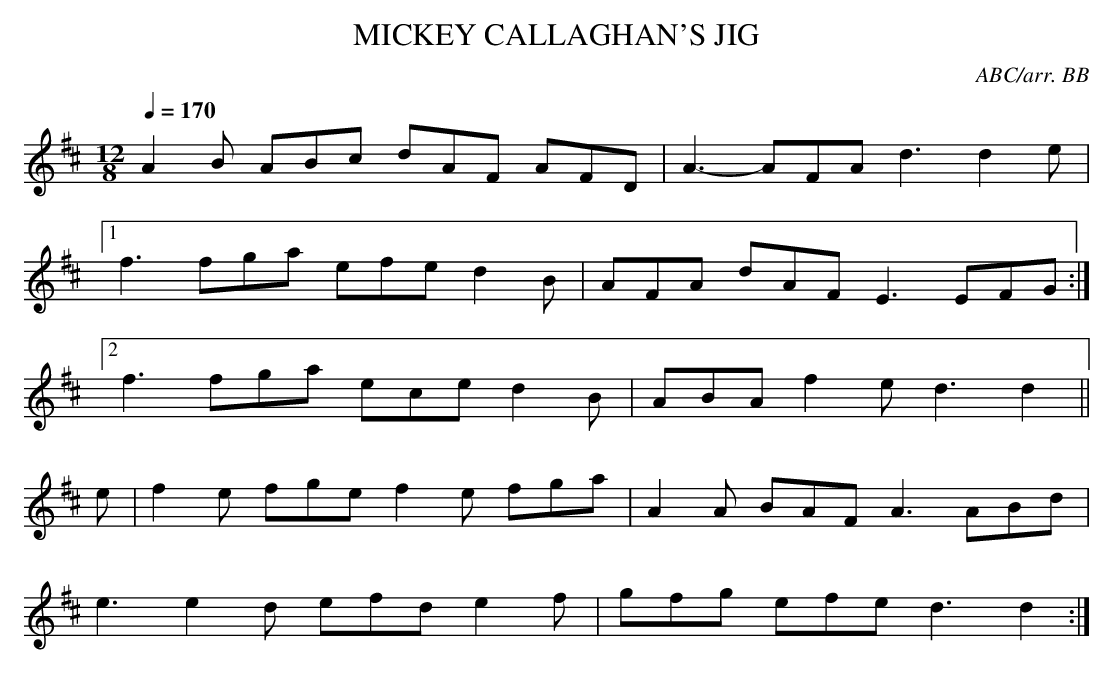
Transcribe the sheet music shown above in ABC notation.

X:1
T:MICKEY CALLAGHAN'S JIG
C:ABC/arr. BB
Q:1/4=170
M:12/8
L:1/8
K:D
A2B ABc dAF AFD|A3-AFA d3 d2e|
[1 f3 fga efe d2B|AFA dAF E3 EFG :|
[2 f3 fga ece d2B|ABA f2e d3 d2||
e|f2e fge f2e fga|A2A BAF A3 ABd|
e3 e2d efd e2f|gfg efe d3 d2:|
